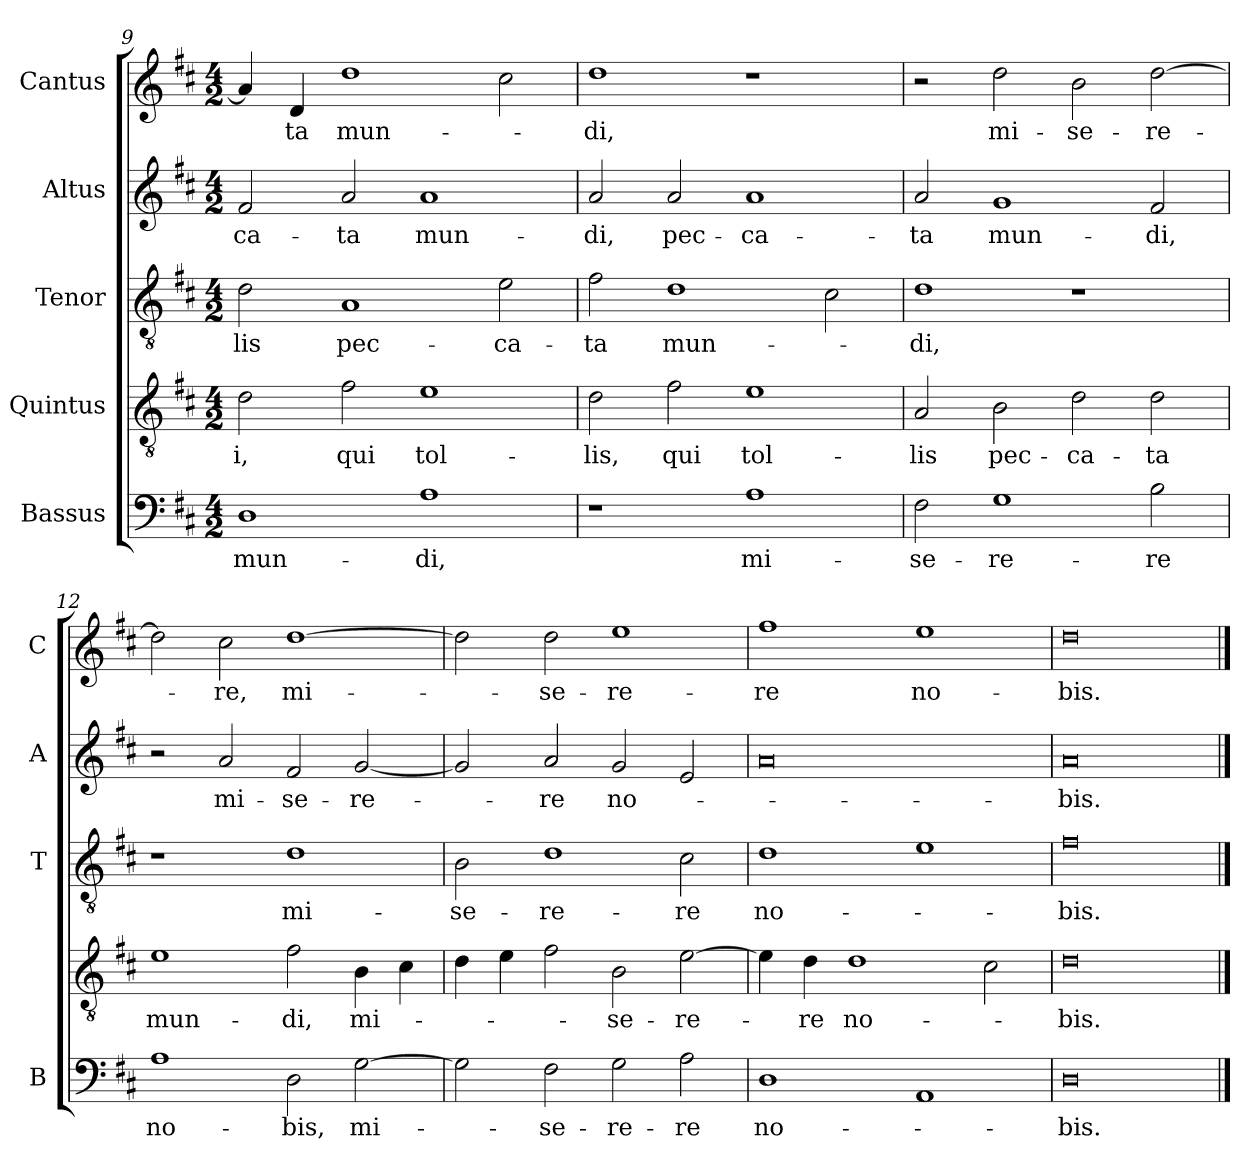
**kern	**text	**kern	**text	**kern	**text	**kern	**text	**kern	**text
*part5	*part5	*part4	*part4	*part3	*part3	*part2	*part2	*part1	*part1
*staff5	*staff5	*staff4	*staff4	*staff3	*staff3	*staff2	*staff2	*staff1	*staff1
*I"Bassus	*	*I"Quintus	*	*I"Tenor	*	*I"Altus	*	*I"Cantus	*
*I'B	*	*	*	*I'T	*	*I'A	*	*I'C	*
*clefF4	*	*clefGv2	*	*clefGv2	*	*clefG2	*	*clefG2	*
*k[f#c#]	*	*k[f#c#]	*	*k[f#c#]	*	*k[f#c#]	*	*k[f#c#]	*
*D:	*	*D:	*	*D:	*	*D:	*	*D:	*
*M4/2	*	*M4/2	*	*M4/2	*	*M4/2	*	*M4/2	*
=9	=9	=9	=9	=9	=9	=9	=9	=9	=9
!	!LO:LY:b	!	!LO:LY:b	!	!LO:LY:b	!	!LO:LY:b	!	!
1D	mun-	2d\	-i,	2d\	-lis	2f#/	-ca-	4a/]	.
!	!	!	!	!	!	!	!	!	!LO:LY:b
.	.	.	.	.	.	.	.	4d/	-ta
!	!	!	!LO:LY:b	!	!LO:LY:b	!	!LO:LY:b	!	!LO:LY:b
.	.	2f#\	qui	1A	pec-	2a/	-ta	1dd	mun-
!	!LO:LY:b	!	!LO:LY:b	!	!	!	!LO:LY:b	!	!
1A	-di,	1e	tol-	.	.	1a	mun-	.	.
!	!	!	!	!	!LO:LY:b	!	!	!	!
.	.	.	.	2e\	-ca-	.	.	2cc#\	.
=10	=10	=10	=10	=10	=10	=10	=10	=10	=10
!	!	!	!LO:LY:b	!	!LO:LY:b	!	!LO:LY:b	!	!LO:LY:b
1r	.	2d\	-lis,	2f#\	-ta	2a/	-di,	1dd	-di,
!	!	!	!LO:LY:b	!	!LO:LY:b	!	!LO:LY:b	!	!
.	.	2f#\	qui	1d	mun-	2a/	pec-	.	.
!	!LO:LY:b	!	!LO:LY:b	!	!	!	!LO:LY:b	!	!
1A	mi-	1e	tol-	.	.	1a	-ca-	1r	.
.	.	.	.	2c#\	.	.	.	.	.
!!LO:LB:g=z
=11	=11	=11	=11	=11	=11	=11	=11	=11	=11
!	!LO:LY:b	!	!LO:LY:b	!	!LO:LY:b	!	!LO:LY:b	!	!
2F#\	-se-	2A/	-lis	1d	-di,	2a/	-ta	2r	.
!	!LO:LY:b	!	!LO:LY:b	!	!	!	!LO:LY:b	!	!LO:LY:b
1G	-re-	2B\	pec-	.	.	1g	mun-	2dd\	mi-
!	!	!	!LO:LY:b	!	!	!	!	!	!LO:LY:b
.	.	2d\	-ca-	1r	.	.	.	2b\	-se-
!	!LO:LY:b	!	!LO:LY:b	!	!	!	!LO:LY:b	!	!LO:LY:b
2B\	-re	2d\	-ta	.	.	2f#/	-di,	[2dd\	-re-
=12	=12	=12	=12	=12	=12	=12	=12	=12	=12
!	!LO:LY:b	!	!LO:LY:b	!	!	!	!	!	!
1A	no-	1e	mun-	1r	.	2r	.	2dd\]	.
!	!	!	!	!	!	!	!LO:LY:b	!	!LO:LY:b
.	.	.	.	.	.	2a/	mi-	2cc#\	-re,
!	!LO:LY:b	!	!LO:LY:b	!	!LO:LY:b	!	!LO:LY:b	!	!LO:LY:b
2D\	-bis,	2f#\	-di,	1d	mi-	2f#/	-se-	[1dd	mi-
!	!LO:LY:b	!	!LO:LY:b	!	!	!	!LO:LY:b	!	!
[2G\	mi-	4B\	mi-	.	.	[2g/	-re-	.	.
.	.	4c#\	.	.	.	.	.	.	.
=13	=13	=13	=13	=13	=13	=13	=13	=13	=13
!	!	!	!	!	!LO:LY:b	!	!	!	!
2G\]	.	4d\	.	2B\	-se-	2g/]	.	2dd\]	.
.	.	4e\	.	.	.	.	.	.	.
!	!LO:LY:b	!	!	!	!LO:LY:b	!	!LO:LY:b	!	!LO:LY:b
2F#\	-se-	2f#\	.	1d	-re-	2a/	-re	2dd\	-se-
!	!LO:LY:b	!	!LO:LY:b	!	!	!	!LO:LY:b	!	!LO:LY:b
2G\	-re-	2B\	-se-	.	.	2g/	no-	1ee	-re-
!	!LO:LY:b	!	!LO:LY:b	!	!LO:LY:b	!	!	!	!
2A\	-re	[2e\	-re-	2c#\	-re	2e/	.	.	.
=14	=14	=14	=14	=14	=14	=14	=14	=14	=14
!	!LO:LY:b	!	!	!	!LO:LY:b	!	!	!	!LO:LY:b
1D	no-	4e\]	.	1d	no-	0a	.	1ff#	-re
!	!	!	!LO:LY:b	!	!	!	!	!	!
.	.	4d\	-re	.	.	.	.	.	.
!	!	!	!LO:LY:b	!	!	!	!	!	!
.	.	1d	no-	.	.	.	.	.	.
!	!	!	!	!	!	!	!	!	!LO:LY:b
1AA	.	.	.	1e	.	.	.	1ee	no-
.	.	2c#\	.	.	.	.	.	.	.
=15	=15	=15	=15	=15	=15	=15	=15	=15	=15
!	!LO:LY:b	!	!LO:LY:b	!	!LO:LY:b	!	!LO:LY:b	!	!LO:LY:b
0D	-bis.	0d	-bis.	0f#	-bis.	0a	-bis.	0dd	-bis.
==	==	==	==	==	==	==	==	==	==
*-	*-	*-	*-	*-	*-	*-	*-	*-	*-
